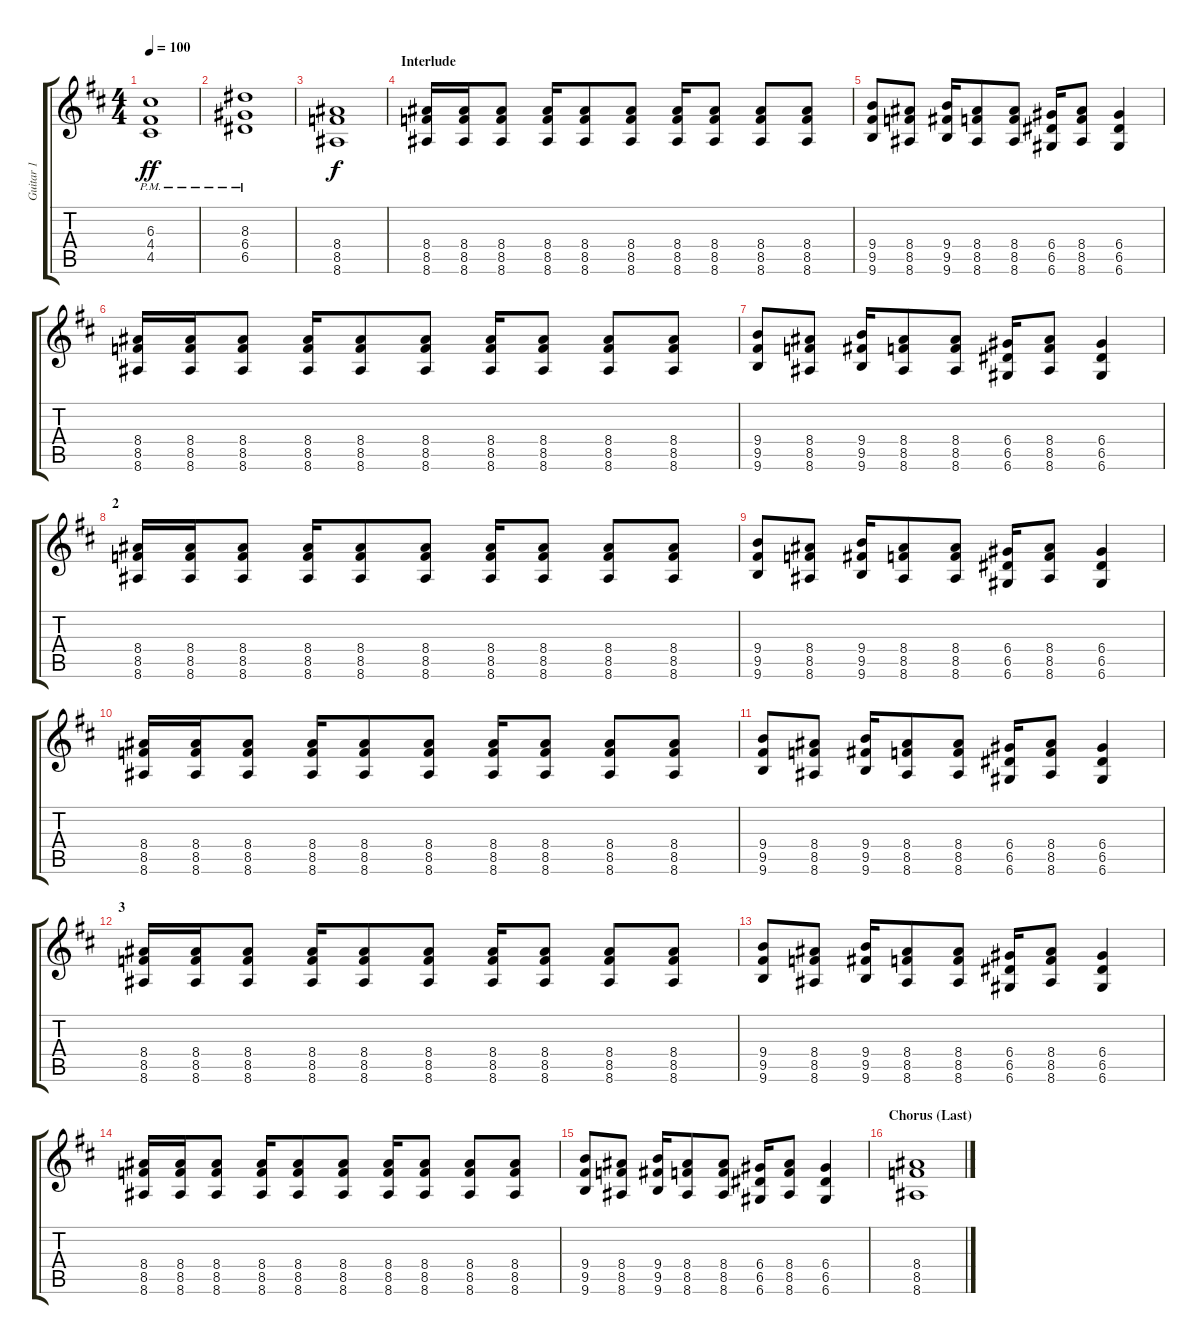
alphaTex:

\track ("Guitar 1" "Guitar 1") {instrument distortionguitar}
\staff {score tabs}
\tuning (E4 B3 G3 D3 A2 D2) {hide}
\ts (4 4)
\tempo 100
\clef g2
\ks d
(6.3{pm} 4.4 4.5).1{dy ff} |
(8.3{pm} 6.4 6.5).1 |
(8.4 8.5 8.6).1{dy f} |
\section ("" "Interlude")
(8.4 8.5 8.6).16{volume 6} (8.4 8.5 8.6).16 (8.4 8.5 8.6).8 (8.4 8.5 8.6).16 (8.4 8.5 8.6).8 (8.4 8.5 8.6).8 (8.4 8.5 8.6).16 (8.4 8.5 8.6).8 (8.4 8.5 8.6).8 (8.4 8.5 8.6).8 |
(9.4 9.5 9.6).8 (8.4 8.5 8.6).8 (9.4 9.5 9.6).16 (8.4 8.5 8.6).8 (8.4 8.5 8.6).8 (6.4 6.5 6.6).16 (8.4 8.5 8.6).8 (6.4 6.5 6.6).4 |
(8.4 8.5 8.6).16 (8.4 8.5 8.6).16 (8.4 8.5 8.6).8 (8.4 8.5 8.6).16 (8.4 8.5 8.6).8 (8.4 8.5 8.6).8 (8.4 8.5 8.6).16 (8.4 8.5 8.6).8 (8.4 8.5 8.6).8 (8.4 8.5 8.6).8 |
(9.4 9.5 9.6).8 (8.4 8.5 8.6).8 (9.4 9.5 9.6).16 (8.4 8.5 8.6).8 (8.4 8.5 8.6).8 (6.4 6.5 6.6).16 (8.4 8.5 8.6).8 (6.4 6.5 6.6).4 |
\section ("" "2")
(8.4 8.5 8.6).16{volume 6} (8.4 8.5 8.6).16 (8.4 8.5 8.6).8 (8.4 8.5 8.6).16 (8.4 8.5 8.6).8 (8.4 8.5 8.6).8 (8.4 8.5 8.6).16 (8.4 8.5 8.6).8 (8.4 8.5 8.6).8 (8.4 8.5 8.6).8 |
(9.4 9.5 9.6).8 (8.4 8.5 8.6).8 (9.4 9.5 9.6).16 (8.4 8.5 8.6).8 (8.4 8.5 8.6).8 (6.4 6.5 6.6).16 (8.4 8.5 8.6).8 (6.4 6.5 6.6).4 |
(8.4 8.5 8.6).16 (8.4 8.5 8.6).16 (8.4 8.5 8.6).8 (8.4 8.5 8.6).16 (8.4 8.5 8.6).8 (8.4 8.5 8.6).8 (8.4 8.5 8.6).16 (8.4 8.5 8.6).8 (8.4 8.5 8.6).8 (8.4 8.5 8.6).8 |
(9.4 9.5 9.6).8 (8.4 8.5 8.6).8 (9.4 9.5 9.6).16 (8.4 8.5 8.6).8 (8.4 8.5 8.6).8 (6.4 6.5 6.6).16 (8.4 8.5 8.6).8 (6.4 6.5 6.6).4 |
\section ("" "3")
(8.4 8.5 8.6).16{volume 6} (8.4 8.5 8.6).16 (8.4 8.5 8.6).8 (8.4 8.5 8.6).16 (8.4 8.5 8.6).8 (8.4 8.5 8.6).8 (8.4 8.5 8.6).16 (8.4 8.5 8.6).8 (8.4 8.5 8.6).8 (8.4 8.5 8.6).8 |
(9.4 9.5 9.6).8 (8.4 8.5 8.6).8 (9.4 9.5 9.6).16 (8.4 8.5 8.6).8 (8.4 8.5 8.6).8 (6.4 6.5 6.6).16 (8.4 8.5 8.6).8 (6.4 6.5 6.6).4 |
(8.4 8.5 8.6).16 (8.4 8.5 8.6).16 (8.4 8.5 8.6).8 (8.4 8.5 8.6).16 (8.4 8.5 8.6).8 (8.4 8.5 8.6).8 (8.4 8.5 8.6).16 (8.4 8.5 8.6).8 (8.4 8.5 8.6).8 (8.4 8.5 8.6).8 |
(9.4 9.5 9.6).8 (8.4 8.5 8.6).8 (9.4 9.5 9.6).16 (8.4 8.5 8.6).8 (8.4 8.5 8.6).8 (6.4 6.5 6.6).16 (8.4 8.5 8.6).8 (6.4 6.5 6.6).4 |
\section ("" "Chorus (Last)")
(8.4 8.5 8.6).1{volume 11}
